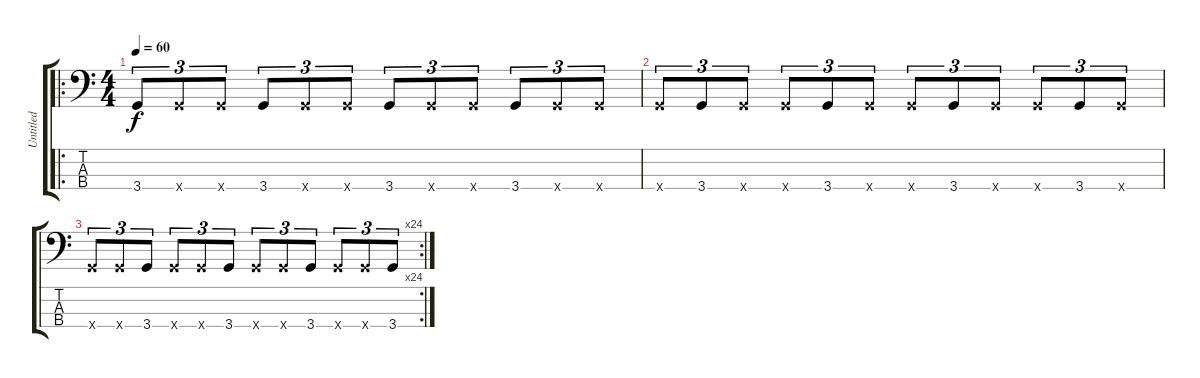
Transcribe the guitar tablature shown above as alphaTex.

\track ("Untitled" "Untitled") {instrument electricbassfinger}
\staff {score tabs}
\tuning (G2 D2 A1 E1) {hide}
\ro
\ts (4 4)
\tempo 60
\clef f4
\ks c
3.4.8{tu (3 2) dy f instrument electricbassfinger} 3.4{x}.8{tu (3 2)} 3.4{x}.8{tu (3 2)} 3.4.8{tu (3 2)} 3.4{x}.8{tu (3 2)} 3.4{x}.8{tu (3 2)} 3.4.8{tu (3 2)} 3.4{x}.8{tu (3 2)} 3.4{x}.8{tu (3 2)} 3.4.8{tu (3 2)} 3.4{x}.8{tu (3 2)} 3.4{x}.8{tu (3 2)} |
3.4{x}.8{tu (3 2)} 3.4.8{tu (3 2)} 3.4{x}.8{tu (3 2)} 3.4{x}.8{tu (3 2)} 3.4.8{tu (3 2)} 3.4{x}.8{tu (3 2)} 3.4{x}.8{tu (3 2)} 3.4.8{tu (3 2)} 3.4{x}.8{tu (3 2)} 3.4{x}.8{tu (3 2)} 3.4.8{tu (3 2)} 3.4{x}.8{tu (3 2)} |
\rc 24
3.4{x}.8{tu (3 2)} 3.4{x}.8{tu (3 2)} 3.4.8{tu (3 2)} 3.4{x}.8{tu (3 2)} 3.4{x}.8{tu (3 2)} 3.4.8{tu (3 2)} 3.4{x}.8{tu (3 2)} 3.4{x}.8{tu (3 2)} 3.4.8{tu (3 2)} 3.4{x}.8{tu (3 2)} 3.4{x}.8{tu (3 2)} 3.4.8{tu (3 2)}
